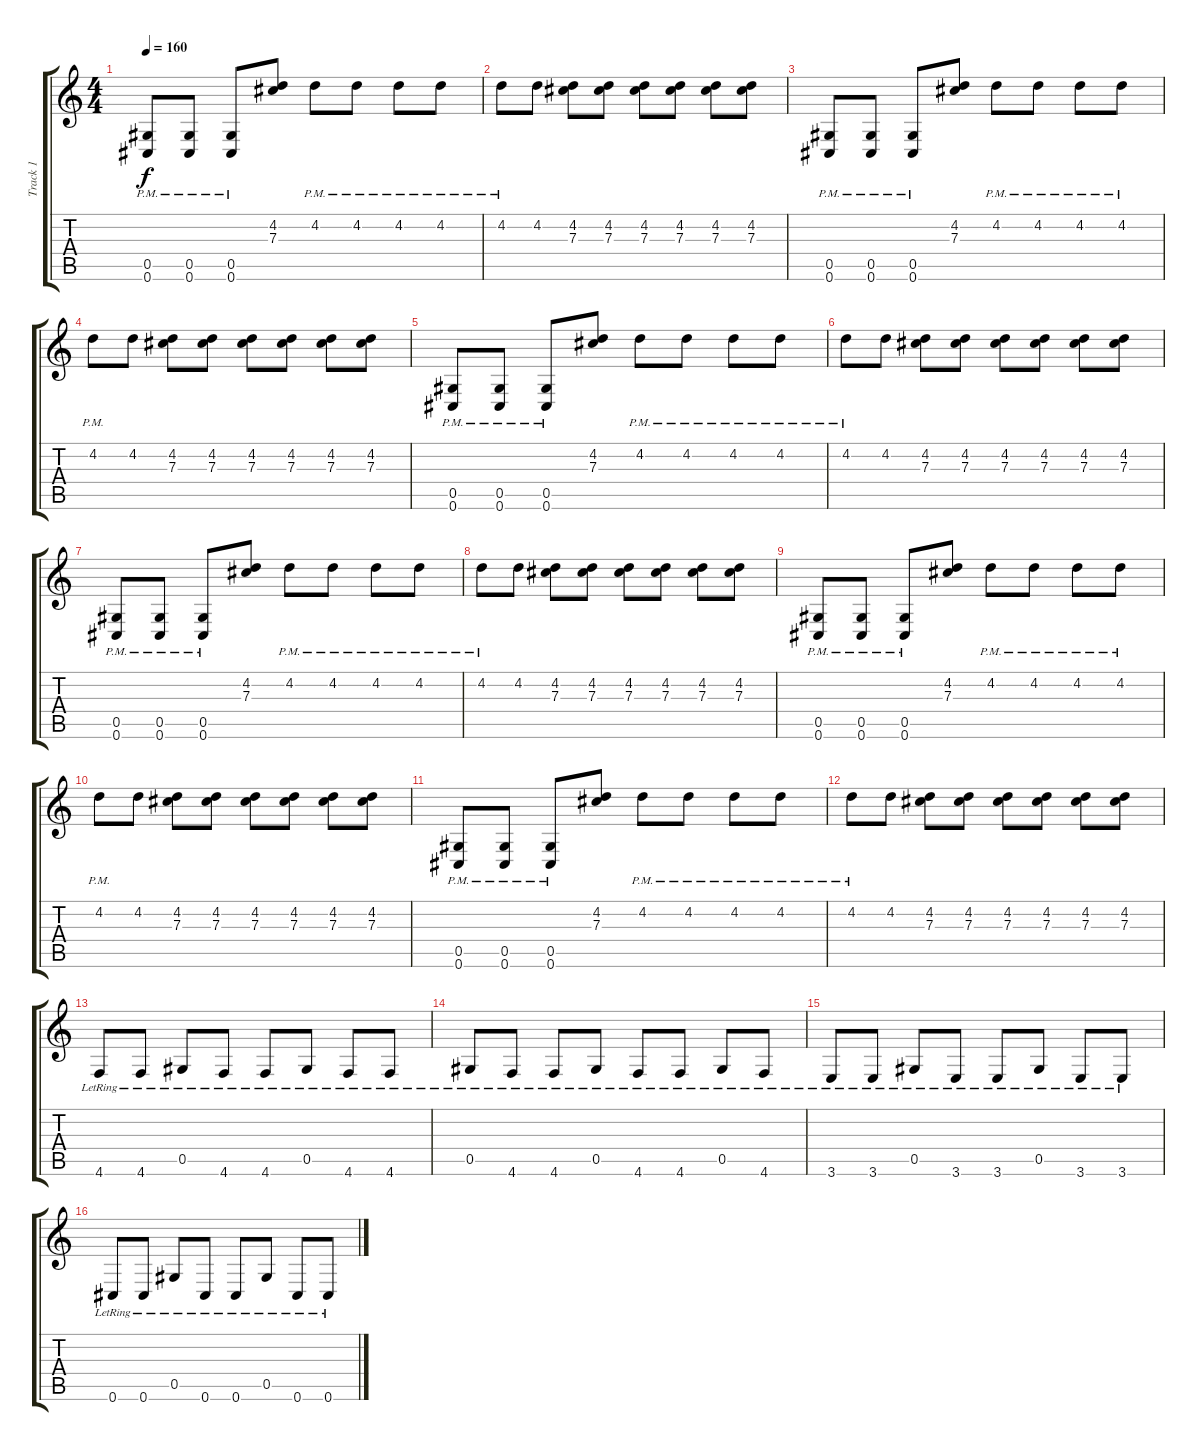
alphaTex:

\track ("Track 1" "Track 1") {instrument distortionguitar}
\staff {score tabs}
\tuning (Eb4 Bb3 Gb3 Db3 Ab2 Db2) {hide}
\ts (4 4)
\tempo 160
\clef g2
\ks c
(0.5{pm} 0.6{pm}).8{dy f} (0.5{pm} 0.6{pm}).8 (0.5{pm} 0.6{pm}).8 (4.2 7.3).8 4.2{pm}.8 4.2{pm}.8 4.2{pm}.8 4.2{pm}.8 |
4.2{pm}.8 4.2.8 (4.2 7.3).8 (4.2 7.3).8 (4.2 7.3).8 (4.2 7.3).8 (4.2 7.3).8 (4.2 7.3).8 |
(0.5{pm} 0.6{pm}).8 (0.5{pm} 0.6{pm}).8 (0.5{pm} 0.6{pm}).8 (4.2 7.3).8 4.2{pm}.8 4.2{pm}.8 4.2{pm}.8 4.2{pm}.8 |
4.2{pm}.8 4.2.8 (4.2 7.3).8 (4.2 7.3).8 (4.2 7.3).8 (4.2 7.3).8 (4.2 7.3).8 (4.2 7.3).8 |
(0.5{pm} 0.6{pm}).8 (0.5{pm} 0.6{pm}).8 (0.5{pm} 0.6{pm}).8 (4.2 7.3).8 4.2{pm}.8 4.2{pm}.8 4.2{pm}.8 4.2{pm}.8 |
4.2{pm}.8 4.2.8 (4.2 7.3).8 (4.2 7.3).8 (4.2 7.3).8 (4.2 7.3).8 (4.2 7.3).8 (4.2 7.3).8 |
(0.5{pm} 0.6{pm}).8 (0.5{pm} 0.6{pm}).8 (0.5{pm} 0.6{pm}).8 (4.2 7.3).8 4.2{pm}.8 4.2{pm}.8 4.2{pm}.8 4.2{pm}.8 |
4.2{pm}.8 4.2.8 (4.2 7.3).8 (4.2 7.3).8 (4.2 7.3).8 (4.2 7.3).8 (4.2 7.3).8 (4.2 7.3).8 |
(0.5{pm} 0.6{pm}).8 (0.5{pm} 0.6{pm}).8 (0.5{pm} 0.6{pm}).8 (4.2 7.3).8 4.2{pm}.8 4.2{pm}.8 4.2{pm}.8 4.2{pm}.8 |
4.2{pm}.8 4.2.8 (4.2 7.3).8 (4.2 7.3).8 (4.2 7.3).8 (4.2 7.3).8 (4.2 7.3).8 (4.2 7.3).8 |
(0.5{pm} 0.6{pm}).8 (0.5{pm} 0.6{pm}).8 (0.5{pm} 0.6{pm}).8 (4.2 7.3).8 4.2{pm}.8 4.2{pm}.8 4.2{pm}.8 4.2{pm}.8 |
4.2{pm}.8 4.2.8 (4.2 7.3).8 (4.2 7.3).8 (4.2 7.3).8 (4.2 7.3).8 (4.2 7.3).8 (4.2 7.3).8 |
4.6{lr}.8{instrument electricguitarjazz} 4.6{lr}.8 0.5{lr}.8 4.6{lr}.8 4.6{lr}.8 0.5{lr}.8 4.6{lr}.8 4.6{lr}.8 |
0.5{lr}.8 4.6{lr}.8 4.6{lr}.8 0.5{lr}.8 4.6{lr}.8 4.6{lr}.8 0.5{lr}.8 4.6{lr}.8 |
3.6{lr}.8 3.6{lr}.8 0.5{lr}.8 3.6{lr}.8 3.6{lr}.8 0.5{lr}.8 3.6{lr}.8 3.6{lr}.8 |
0.6{lr}.8 0.6{lr}.8 0.5{lr}.8 0.6{lr}.8 0.6{lr}.8 0.5{lr}.8 0.6{lr}.8 0.6{lr}.8
